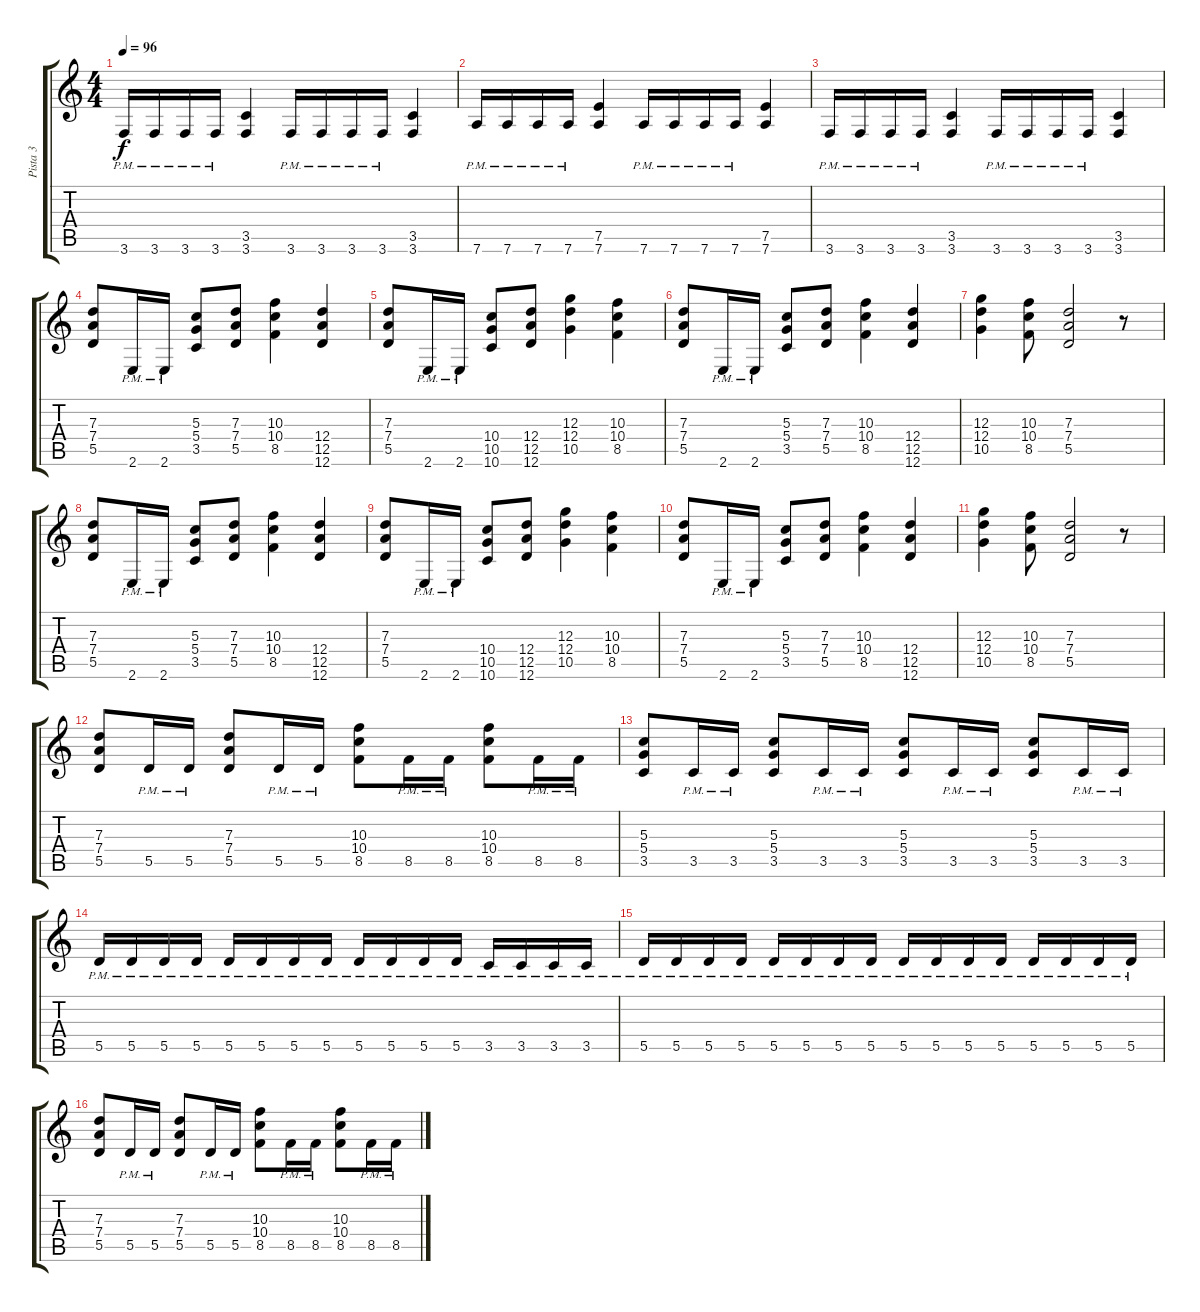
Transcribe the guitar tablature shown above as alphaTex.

\track ("Pista 3" "Pista 3") {instrument overdrivenguitar}
\staff {score tabs}
\tuning (E4 B3 G3 D3 A2 D2) {hide}
\ts (4 4)
\tempo 96
\clef g2
\ks c
3.6{pm}.16{dy f} 3.6{pm}.16 3.6{pm}.16 3.6{pm}.16 (3.5 3.6).4 3.6{pm}.16 3.6{pm}.16 3.6{pm}.16 3.6{pm}.16 (3.5 3.6).4 |
7.6{pm}.16 7.6{pm}.16 7.6{pm}.16 7.6{pm}.16 (7.5 7.6).4 7.6{pm}.16 7.6{pm}.16 7.6{pm}.16 7.6{pm}.16 (7.5 7.6).4 |
3.6{pm}.16 3.6{pm}.16 3.6{pm}.16 3.6{pm}.16 (3.5 3.6).4 3.6{pm}.16 3.6{pm}.16 3.6{pm}.16 3.6{pm}.16 (3.5 3.6).4 |
(7.3 7.4 5.5).8 2.6{pm}.16 2.6{pm}.16 (5.3 5.4 3.5).8 (7.3 7.4 5.5).8 (10.3 10.4 8.5).4 (12.4 12.5 12.6).4 |
(7.3 7.4 5.5).8 2.6{pm}.16 2.6{pm}.16 (10.4 10.5 10.6).8 (12.4 12.5 12.6).8 (12.3 12.4 10.5).4 (10.3 10.4 8.5).4 |
(7.3 7.4 5.5).8 2.6{pm}.16 2.6{pm}.16 (5.3 5.4 3.5).8 (7.3 7.4 5.5).8 (10.3 10.4 8.5).4 (12.4 12.5 12.6).4 |
(12.3 12.4 10.5).4 (10.3 10.4 8.5).8 (7.3 7.4 5.5).2 r.8 |
(7.3 7.4 5.5).8 2.6{pm}.16 2.6{pm}.16 (5.3 5.4 3.5).8 (7.3 7.4 5.5).8 (10.3 10.4 8.5).4 (12.4 12.5 12.6).4 |
(7.3 7.4 5.5).8 2.6{pm}.16 2.6{pm}.16 (10.4 10.5 10.6).8 (12.4 12.5 12.6).8 (12.3 12.4 10.5).4 (10.3 10.4 8.5).4 |
(7.3 7.4 5.5).8 2.6{pm}.16 2.6{pm}.16 (5.3 5.4 3.5).8 (7.3 7.4 5.5).8 (10.3 10.4 8.5).4 (12.4 12.5 12.6).4 |
(12.3 12.4 10.5).4 (10.3 10.4 8.5).8 (7.3 7.4 5.5).2 r.8 |
(7.3 7.4 5.5).8 5.5{pm}.16 5.5{pm}.16 (7.3 7.4 5.5).8 5.5{pm}.16 5.5{pm}.16 (10.3 10.4 8.5).8 8.5{pm}.16 8.5{pm}.16 (10.3 10.4 8.5).8 8.5{pm}.16 8.5{pm}.16 |
(5.3 5.4 3.5).8 3.5{pm}.16 3.5{pm}.16 (5.3 5.4 3.5).8 3.5{pm}.16 3.5{pm}.16 (5.3 5.4 3.5).8 3.5{pm}.16 3.5{pm}.16 (5.3 5.4 3.5).8 3.5{pm}.16 3.5{pm}.16 |
5.5{pm}.16 5.5{pm}.16 5.5{pm}.16 5.5{pm}.16 5.5{pm}.16 5.5{pm}.16 5.5{pm}.16 5.5{pm}.16 5.5{pm}.16 5.5{pm}.16 5.5{pm}.16 5.5{pm}.16 3.5{pm}.16 3.5{pm}.16 3.5{pm}.16 3.5{pm}.16 |
5.5{pm}.16 5.5{pm}.16 5.5{pm}.16 5.5{pm}.16 5.5{pm}.16 5.5{pm}.16 5.5{pm}.16 5.5{pm}.16 5.5{pm}.16 5.5{pm}.16 5.5{pm}.16 5.5{pm}.16 5.5{pm}.16 5.5{pm}.16 5.5{pm}.16 5.5{pm}.16 |
(7.3 7.4 5.5).8 5.5{pm}.16 5.5{pm}.16 (7.3 7.4 5.5).8 5.5{pm}.16 5.5{pm}.16 (10.3 10.4 8.5).8 8.5{pm}.16 8.5{pm}.16 (10.3 10.4 8.5).8 8.5{pm}.16 8.5{pm}.16
